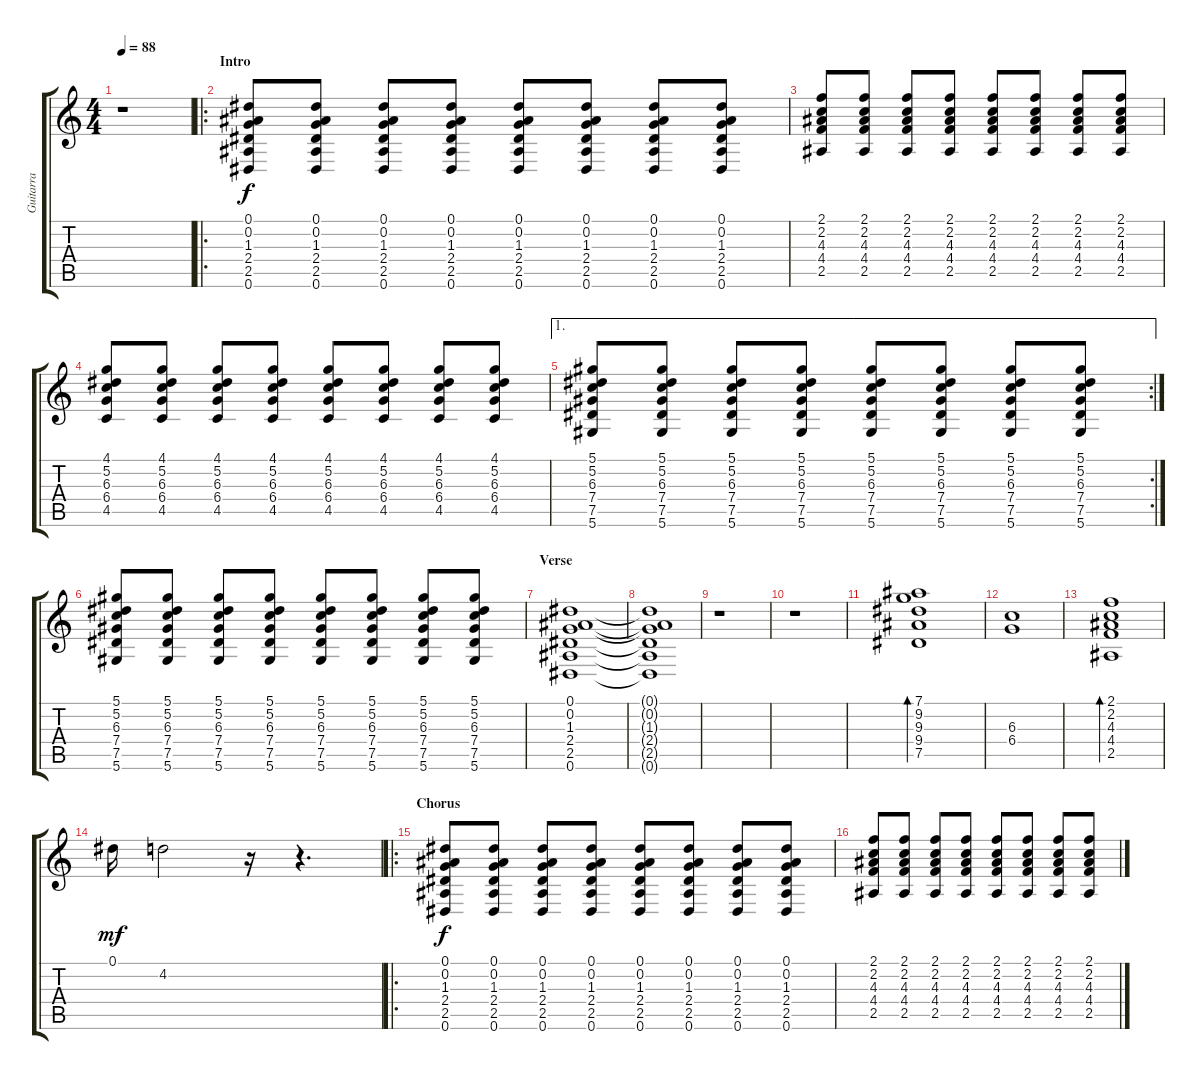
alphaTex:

\track ("Guitarra" "Guitarra") {instrument overdrivenguitar}
\staff {score tabs}
\tuning (Eb4 Bb3 Gb3 Db3 Ab2 Eb2) {hide}
\ts (4 4)
\tempo 88
\clef g2
\ks c
r.1{dy f instrument overdrivenguitar} |
\ro
\section ("" "Intro")
(0.1 0.2 1.3 2.4 2.5 0.6).8 (0.1 0.2 1.3 2.4 2.5 0.6).8 (0.1 0.2 1.3 2.4 2.5 0.6).8 (0.1 0.2 1.3 2.4 2.5 0.6).8 (0.1 0.2 1.3 2.4 2.5 0.6).8 (0.1 0.2 1.3 2.4 2.5 0.6).8 (0.1 0.2 1.3 2.4 2.5 0.6).8 (0.1 0.2 1.3 2.4 2.5 0.6).8 |
(2.1 2.2 4.3 4.4 2.5).8 (2.1 2.2 4.3 4.4 2.5).8 (2.1 2.2 4.3 4.4 2.5).8 (2.1 2.2 4.3 4.4 2.5).8 (2.1 2.2 4.3 4.4 2.5).8 (2.1 2.2 4.3 4.4 2.5).8 (2.1 2.2 4.3 4.4 2.5).8 (2.1 2.2 4.3 4.4 2.5).8 |
(4.1 5.2 6.3 6.4 4.5).8 (4.1 5.2 6.3 6.4 4.5).8 (4.1 5.2 6.3 6.4 4.5).8 (4.1 5.2 6.3 6.4 4.5).8 (4.1 5.2 6.3 6.4 4.5).8 (4.1 5.2 6.3 6.4 4.5).8 (4.1 5.2 6.3 6.4 4.5).8 (4.1 5.2 6.3 6.4 4.5).8 |
\ae 1
\rc 2
(5.1 5.2 6.3 7.4 7.5 5.6).8 (5.1 5.2 6.3 7.4 7.5 5.6).8 (5.1 5.2 6.3 7.4 7.5 5.6).8 (5.1 5.2 6.3 7.4 7.5 5.6).8 (5.1 5.2 6.3 7.4 7.5 5.6).8 (5.1 5.2 6.3 7.4 7.5 5.6).8 (5.1 5.2 6.3 7.4 7.5 5.6).8 (5.1 5.2 6.3 7.4 7.5 5.6).8 |
(5.1 5.2 6.3 7.4 7.5 5.6).8 (5.1 5.2 6.3 7.4 7.5 5.6).8 (5.1 5.2 6.3 7.4 7.5 5.6).8 (5.1 5.2 6.3 7.4 7.5 5.6).8 (5.1 5.2 6.3 7.4 7.5 5.6).8 (5.1 5.2 6.3 7.4 7.5 5.6).8 (5.1 5.2 6.3 7.4 7.5 5.6).8 (5.1 5.2 6.3 7.4 7.5 5.6).8 |
\section ("" "Verse")
(0.1 0.2 1.3 2.4 2.5 0.6).1{volume 0} |
(0.1{t} 0.2{t} 1.3{t} 2.4{t} 2.5{t} 0.6{t}).1 |
r.1 |
r.1 |
(7.1 9.2 9.3 9.4 7.5).1{bd 60 volume 10 instrument electricguitarjazz} |
(6.3 6.4).1{volume 10 instrument electricguitarjazz} |
(2.1 2.2 4.3 4.4 2.5).1{bd 60 volume 10 instrument electricguitarjazz} |
0.1.16{dy mf instrument overdrivenguitar} 4.2.2 r.16 r.4{d} |
\ro
\section ("" "Chorus")
(0.1 0.2 1.3 2.4 2.5 0.6).8{dy f volume 12} (0.1 0.2 1.3 2.4 2.5 0.6).8 (0.1 0.2 1.3 2.4 2.5 0.6).8 (0.1 0.2 1.3 2.4 2.5 0.6).8 (0.1 0.2 1.3 2.4 2.5 0.6).8 (0.1 0.2 1.3 2.4 2.5 0.6).8 (0.1 0.2 1.3 2.4 2.5 0.6).8 (0.1 0.2 1.3 2.4 2.5 0.6).8 |
(2.1 2.2 4.3 4.4 2.5).8 (2.1 2.2 4.3 4.4 2.5).8 (2.1 2.2 4.3 4.4 2.5).8 (2.1 2.2 4.3 4.4 2.5).8 (2.1 2.2 4.3 4.4 2.5).8 (2.1 2.2 4.3 4.4 2.5).8 (2.1 2.2 4.3 4.4 2.5).8 (2.1 2.2 4.3 4.4 2.5).8
